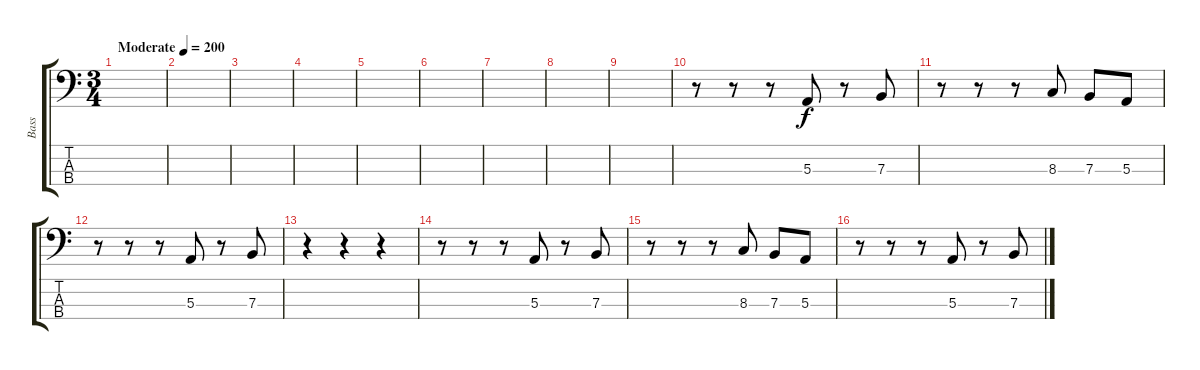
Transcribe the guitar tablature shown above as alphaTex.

\track ("Bass" "Bass") {instrument electricbasspick}
\staff {score tabs}
\tuning (D2 A1 E1 B0) {hide}
\ts (3 4)
\tempo (200 "Moderate")
\clef f4
\ks c
|
|
|
|
|
|
|
|
|
r.8 r.8 r.8 5.3.8 r.8 7.3.8 |
r.8 r.8 r.8 8.3.8 7.3.8 5.3.8 |
r.8 r.8 r.8 5.3.8 r.8 7.3.8 |
r.4 r.4 r.4 |
r.8 r.8 r.8 5.3.8 r.8 7.3.8 |
r.8 r.8 r.8 8.3.8 7.3.8 5.3.8 |
r.8 r.8 r.8 5.3.8 r.8 7.3.8
